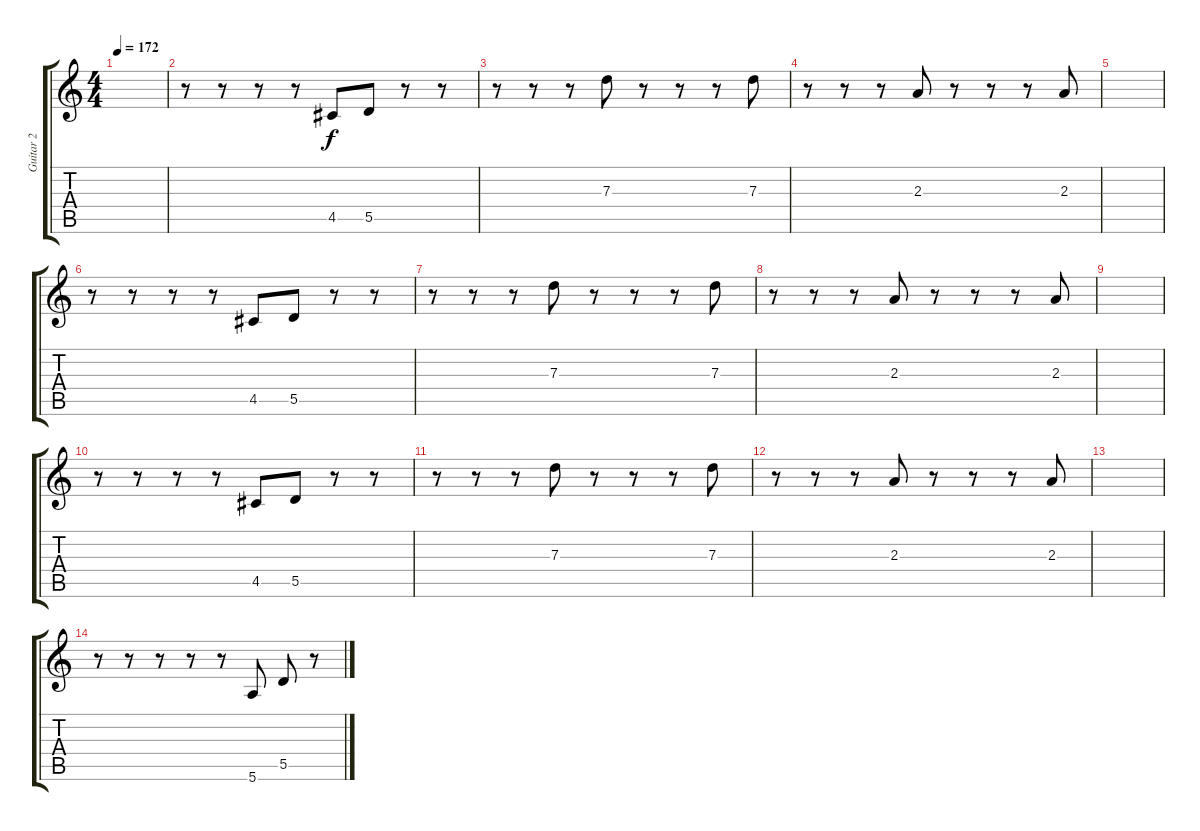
\track ("Guitar 2" "Guitar 2") {instrument overdrivenguitar}
\staff {score tabs}
\tuning (E4 B3 G3 D3 A2 E2) {hide}
\ts (4 4)
\tempo 172
\clef g2
\ks c
|
r.8 r.8 r.8 r.8 4.5.8 5.5.8 r.8 r.8 |
r.8 r.8 r.8 7.3.8 r.8 r.8 r.8 7.3.8 |
r.8 r.8 r.8 2.3.8 r.8 r.8 r.8 2.3.8 |
|
r.8 r.8 r.8 r.8 4.5.8 5.5.8 r.8 r.8 |
r.8 r.8 r.8 7.3.8 r.8 r.8 r.8 7.3.8 |
r.8 r.8 r.8 2.3.8 r.8 r.8 r.8 2.3.8 |
|
r.8 r.8 r.8 r.8 4.5.8 5.5.8 r.8 r.8 |
r.8 r.8 r.8 7.3.8 r.8 r.8 r.8 7.3.8 |
r.8 r.8 r.8 2.3.8 r.8 r.8 r.8 2.3.8 |
|
r.8 r.8 r.8 r.8 r.8 5.6.8 5.5.8 r.8
